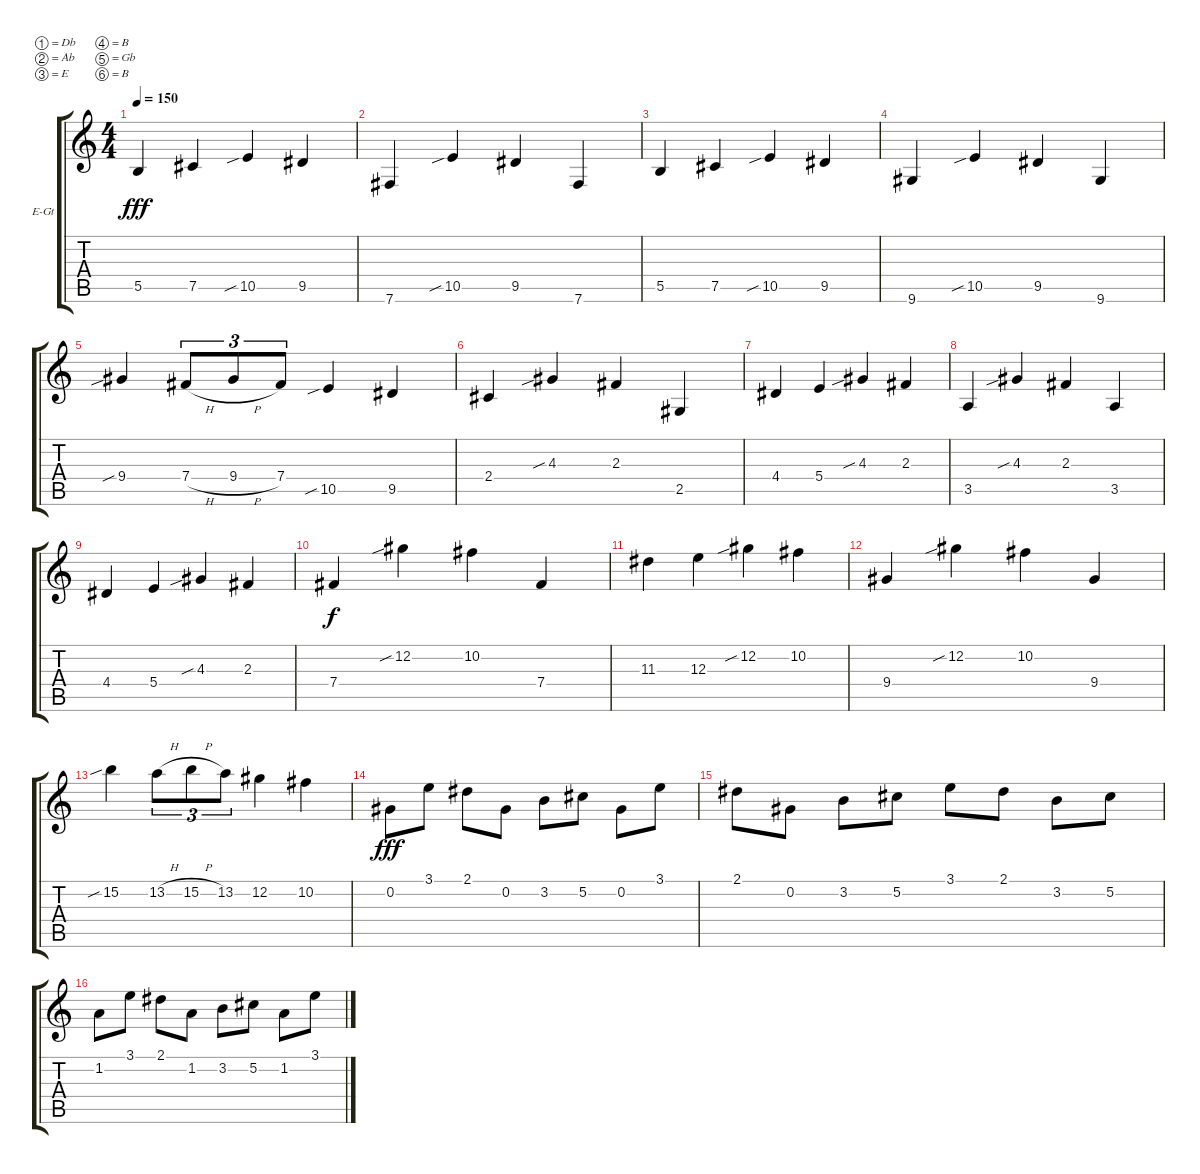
\bracketExtendMode groupsimilarinstruments
\firstSystemTrackNameOrientation horizontal
\otherSystemsTrackNameOrientation horizontal
\track ("Robb Flynn (Distorted)" "E-Gt") {instrument distortionguitar}
\staff {score tabs}
\tuning (Db4 Ab3 E3 B2 Gb2 B1)
\ts (4 4)
\tempo 150
\clef g2
\ks c
5.5.4{dy fff} 7.5.4 10.5{sib}.4 9.5.4 |
7.6.4 10.5{sib}.4 9.5.4 7.6.4 |
5.5.4 7.5.4 10.5{sib}.4 9.5.4 |
9.6.4 10.5{sib}.4 9.5.4 9.6.4 |
9.4{sib}.4 7.4{h}.8{tu (3 2)} 9.4{h}.8{tu (3 2)} 7.4.8{tu (3 2)} 10.5{sib}.4 9.5.4 |
2.4.4 4.3{sib}.4 2.3.4 2.5.4 |
4.4.4 5.4.4 4.3{sib}.4 2.3.4 |
3.5.4 4.3{sib}.4 2.3.4 3.5.4 |
4.4.4 5.4.4 4.3{sib}.4 2.3.4 |
7.4.4{dy f} 12.2{sib}.4 10.2.4 7.4.4 |
11.3.4 12.3.4 12.2{sib}.4 10.2.4 |
9.4.4 12.2{sib}.4 10.2.4 9.4.4 |
15.2{sib}.4 13.2{h}.8{tu (3 2)} 15.2{h}.8{tu (3 2)} 13.2.8{tu (3 2)} 12.2.4 10.2.4 |
0.2.8{dy fff} 3.1.8 2.1.8 0.2.8 3.2.8 5.2.8 0.2.8 3.1.8 |
2.1.8 0.2.8 3.2.8 5.2.8 3.1.8 2.1.8 3.2.8 5.2.8 |
1.2.8 3.1.8 2.1.8 1.2.8 3.2.8 5.2.8 1.2.8 3.1.8
